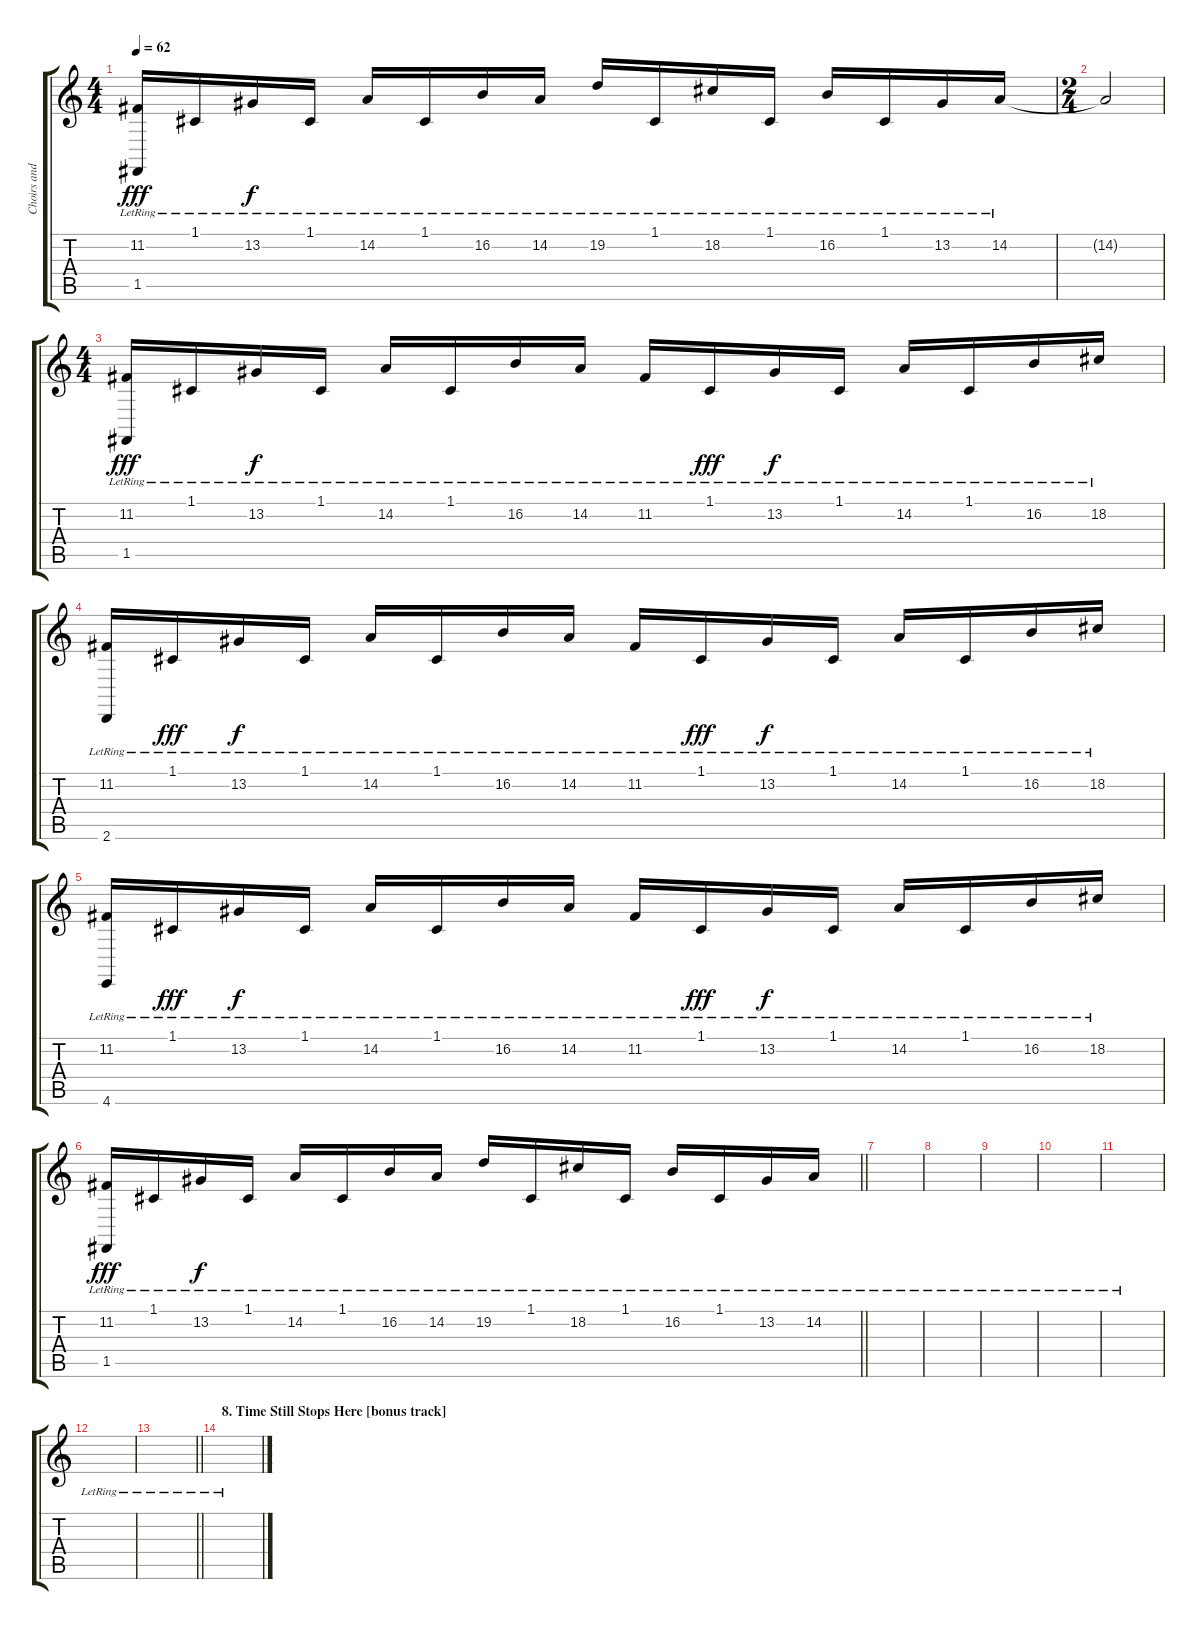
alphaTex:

\track ("Choirs and Violins" "Choirs and") {instrument choiraahs}
\staff {score tabs}
\tuning (C4 G3 Eb3 Bb2 F2 C2) {hide}
\ts (4 4)
\tempo 62
\clef g2
\ks c
(11.2{lr} 1.5{lr}).16{dy fff} 1.1{lr}.16 13.2{lr}.16{dy f} 1.1{lr}.16 14.2{lr}.16 1.1{lr}.16 16.2{lr}.16 14.2{lr}.16 19.2{lr}.16 1.1{lr}.16 18.2{lr}.16 1.1{lr}.16 16.2{lr}.16 1.1{lr}.16 13.2{lr}.16 14.2{lr}.16 |
\ts (2 4)
14.2{t}.2 |
\ts (4 4)
(11.2{lr} 1.5{lr}).16{dy fff} 1.1{lr}.16 13.2{lr}.16{dy f} 1.1{lr}.16 14.2{lr}.16 1.1{lr}.16 16.2{lr}.16 14.2{lr}.16 11.2{lr}.16 1.1{lr}.16{dy fff} 13.2{lr}.16{dy f} 1.1{lr}.16 14.2{lr}.16 1.1{lr}.16 16.2{lr}.16 18.2{lr}.16 |
(11.2{lr} 2.6{lr}).16 1.1{lr}.16{dy fff} 13.2{lr}.16{dy f} 1.1{lr}.16 14.2{lr}.16 1.1{lr}.16 16.2{lr}.16 14.2{lr}.16 11.2{lr}.16 1.1{lr}.16{dy fff} 13.2{lr}.16{dy f} 1.1{lr}.16 14.2{lr}.16 1.1{lr}.16 16.2{lr}.16 18.2{lr}.16 |
(11.2{lr} 4.6{lr}).16 1.1{lr}.16{dy fff} 13.2{lr}.16{dy f} 1.1{lr}.16 14.2{lr}.16 1.1{lr}.16 16.2{lr}.16 14.2{lr}.16 11.2{lr}.16 1.1{lr}.16{dy fff} 13.2{lr}.16{dy f} 1.1{lr}.16 14.2{lr}.16 1.1{lr}.16 16.2{lr}.16 18.2{lr}.16 |
\barLineRight lightlight
(11.2{lr} 1.5{lr}).16{dy fff} 1.1{lr}.16 13.2{lr}.16{dy f} 1.1{lr}.16 14.2{lr}.16 1.1{lr}.16 16.2{lr}.16 14.2{lr}.16 19.2{lr}.16 1.1{lr}.16 18.2{lr}.16 1.1{lr}.16 16.2{lr}.16 1.1{lr}.16 13.2{lr}.16 14.2{lr}.16 |
|
|
|
|
|
|
\barLineRight lightlight
|
\section ("" "8. Time Still Stops Here [bonus track]")
